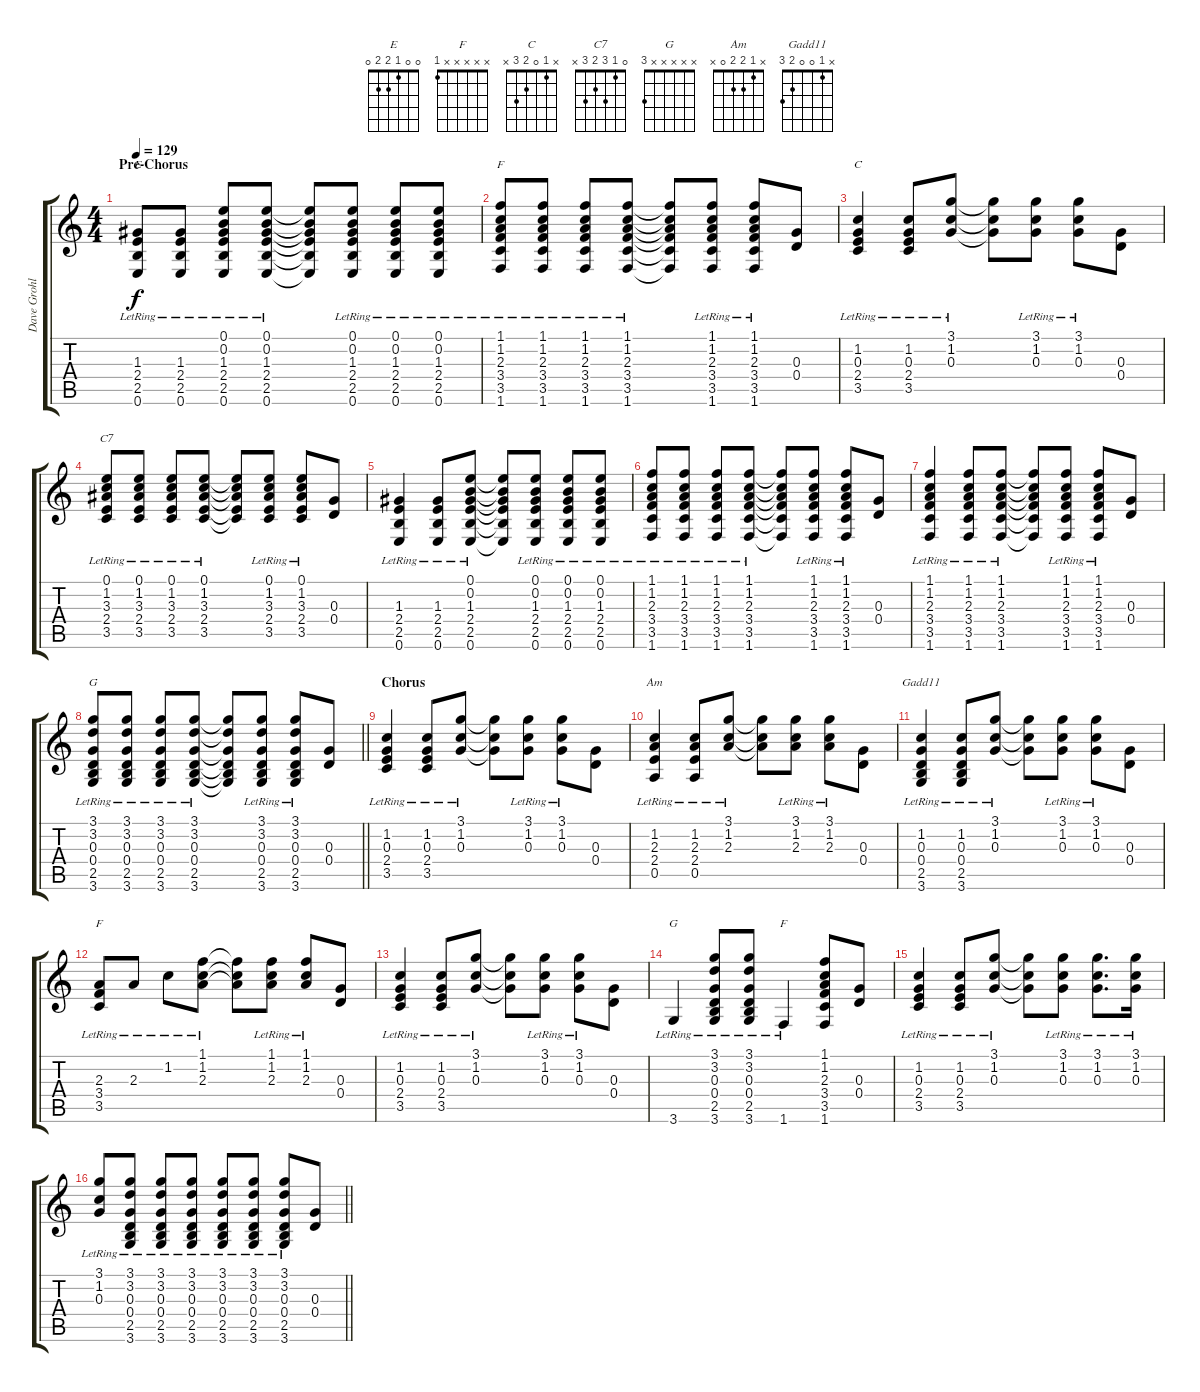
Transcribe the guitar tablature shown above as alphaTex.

\track ("Dave Grohl" "Dave Grohl") {instrument electricguitarclean}
\staff {score tabs}
\tuning (E4 B3 G3 D3 A2 E2) {hide}
\chord ("E" 0 0 1 2 2 0)
\chord ("F" 1 1 2 3 3 1) {barre 1}
\chord ("C" x 1 0 2 3 x)
\chord ("C7" 0 1 3 2 3 x)
\chord ("G" 3 3 0 0 2 3) {barre 3}
\chord ("Am" x 1 2 2 0 x)
\chord ("Gadd11" x 1 0 0 2 3)
\chord ("F" x x 2 3 3 x)
\chord ("G" x x x x x 3)
\chord ("F" x x x x x 1)
\ts (4 4)
\section ("" "Pre-Chorus")
\tempo 129
\clef g2
\ks c
(1.3{lr} 2.4{lr} 2.5{lr} 0.6{lr}).8{ch "E" dy f} (1.3{lr} 2.4{lr} 2.5{lr} 0.6{lr}).8 (0.1{lr} 0.2{lr} 1.3{lr} 2.4{lr} 2.5{lr} 0.6{lr}).8 (0.1{lr} 0.2{lr} 1.3{lr} 2.4{lr} 2.5{lr} 0.6{lr}).8 (0.1{t} 0.2{t} 1.3{t} 2.4{t} 2.5{t} 0.6{t}).8 (0.1{lr} 0.2{lr} 1.3{lr} 2.4{lr} 2.5{lr} 0.6{lr}).8 (0.1{lr} 0.2{lr} 1.3{lr} 2.4{lr} 2.5{lr} 0.6{lr}).8 (0.1{lr} 0.2{lr} 1.3{lr} 2.4{lr} 2.5{lr} 0.6{lr}).8 |
(1.1{lr} 1.2{lr} 2.3{lr} 3.4{lr} 3.5{lr} 1.6{lr}).8{ch "F"} (1.1{lr} 1.2{lr} 2.3{lr} 3.4{lr} 3.5{lr} 1.6{lr}).8 (1.1{lr} 1.2{lr} 2.3{lr} 3.4{lr} 3.5{lr} 1.6{lr}).8 (1.1{lr} 1.2{lr} 2.3{lr} 3.4{lr} 3.5{lr} 1.6{lr}).8 (1.1{t} 1.2{t} 2.3{t} 3.4{t} 3.5{t} 1.6{t}).8 (1.1{lr} 1.2{lr} 2.3{lr} 3.4{lr} 3.5{lr} 1.6{lr}).8 (1.1{lr} 1.2{lr} 2.3{lr} 3.4{lr} 3.5{lr} 1.6{lr}).8 (0.3 0.4).8 |
(1.2{lr} 0.3{lr} 2.4{lr} 3.5{lr}).4{ch "C"} (1.2{lr} 0.3{lr} 2.4{lr} 3.5{lr}).8 (3.1{lr} 1.2{lr} 0.3{lr}).8 (3.1{t} 1.2{t} 0.3{t}).8 (3.1{lr} 1.2{lr} 0.3{lr}).8 (3.1{lr} 1.2{lr} 0.3{lr}).8 (0.3 0.4).8 |
(0.1{lr} 1.2{lr} 3.3{lr} 2.4{lr} 3.5{lr}).8{ch "C7"} (0.1{lr} 1.2{lr} 3.3{lr} 2.4{lr} 3.5{lr}).8 (0.1{lr} 1.2{lr} 3.3{lr} 2.4{lr} 3.5{lr}).8 (0.1{lr} 1.2{lr} 3.3{lr} 2.4{lr} 3.5{lr}).8 (0.1{t} 1.2{t} 3.3{t} 2.4{t} 3.5{t}).8 (0.1{lr} 1.2{lr} 3.3{lr} 2.4{lr} 3.5{lr}).8 (0.1{lr} 1.2{lr} 3.3{lr} 2.4{lr} 3.5{lr}).8 (0.3 0.4).8 |
(1.3{lr} 2.4{lr} 2.5{lr} 0.6{lr}).4 (1.3{lr} 2.4{lr} 2.5{lr} 0.6{lr}).8 (0.1{lr} 0.2{lr} 1.3{lr} 2.4{lr} 2.5{lr} 0.6{lr}).8 (0.1{t} 0.2{t} 1.3{t} 2.4{t} 2.5{t} 0.6{t}).8 (0.1{lr} 0.2{lr} 1.3{lr} 2.4{lr} 2.5{lr} 0.6{lr}).8 (0.1{lr} 0.2{lr} 1.3{lr} 2.4{lr} 2.5{lr} 0.6{lr}).8 (0.1{lr} 0.2{lr} 1.3{lr} 2.4{lr} 2.5{lr} 0.6{lr}).8 |
(1.1{lr} 1.2{lr} 2.3{lr} 3.4{lr} 3.5{lr} 1.6{lr}).8 (1.1{lr} 1.2{lr} 2.3{lr} 3.4{lr} 3.5{lr} 1.6{lr}).8 (1.1{lr} 1.2{lr} 2.3{lr} 3.4{lr} 3.5{lr} 1.6{lr}).8 (1.1{lr} 1.2{lr} 2.3{lr} 3.4{lr} 3.5{lr} 1.6{lr}).8 (1.1{t} 1.2{t} 2.3{t} 3.4{t} 3.5{t} 1.6{t}).8 (1.1{lr} 1.2{lr} 2.3{lr} 3.4{lr} 3.5{lr} 1.6{lr}).8 (1.1{lr} 1.2{lr} 2.3{lr} 3.4{lr} 3.5{lr} 1.6{lr}).8 (0.3 0.4).8 |
(1.1{lr} 1.2{lr} 2.3{lr} 3.4{lr} 3.5{lr} 1.6{lr}).4 (1.1{lr} 1.2{lr} 2.3{lr} 3.4{lr} 3.5{lr} 1.6{lr}).8 (1.1{lr} 1.2{lr} 2.3{lr} 3.4{lr} 3.5{lr} 1.6{lr}).8 (1.1{t} 1.2{t} 2.3{t} 3.4{t} 3.5{t} 1.6{t}).8 (1.1{lr} 1.2{lr} 2.3{lr} 3.4{lr} 3.5{lr} 1.6{lr}).8 (1.1{lr} 1.2{lr} 2.3{lr} 3.4{lr} 3.5{lr} 1.6{lr}).8 (0.3 0.4).8 |
\barLineRight lightlight
(3.1{lr} 3.2{lr} 0.3{lr} 0.4{lr} 2.5{lr} 3.6{lr}).8{ch "G"} (3.1{lr} 3.2{lr} 0.3{lr} 0.4{lr} 2.5{lr} 3.6{lr}).8 (3.1{lr} 3.2{lr} 0.3{lr} 0.4{lr} 2.5{lr} 3.6{lr}).8 (3.1{lr} 3.2{lr} 0.3{lr} 0.4{lr} 2.5{lr} 3.6{lr}).8 (3.1{t} 3.2{t} 0.3{t} 0.4{t} 2.5{t} 3.6{t}).8 (3.1{lr} 3.2{lr} 0.3{lr} 0.4{lr} 2.5{lr} 3.6{lr}).8 (3.1{lr} 3.2{lr} 0.3{lr} 0.4{lr} 2.5{lr} 3.6{lr}).8 (0.3 0.4).8 |
\section ("" "Chorus")
(1.2{lr} 0.3{lr} 2.4{lr} 3.5{lr}).4 (1.2{lr} 0.3{lr} 2.4{lr} 3.5{lr}).8 (3.1{lr} 1.2{lr} 0.3{lr}).8 (3.1{t} 1.2{t} 0.3{t}).8 (3.1{lr} 1.2{lr} 0.3{lr}).8 (3.1{lr} 1.2{lr} 0.3{lr}).8 (0.3 0.4).8 |
(1.2{lr} 2.3{lr} 2.4{lr} 0.5{lr}).4{ch "Am"} (1.2{lr} 2.3{lr} 2.4{lr} 0.5{lr}).8 (3.1{lr} 1.2{lr} 2.3{lr}).8 (3.1{t} 1.2{t} 2.3{t}).8 (3.1{lr} 1.2{lr} 2.3{lr}).8 (3.1{lr} 1.2{lr} 2.3{lr}).8 (0.3 0.4).8 |
(1.2{lr} 0.3{lr} 0.4{lr} 2.5{lr} 3.6{lr}).4{ch "Gadd11"} (1.2{lr} 0.3{lr} 0.4{lr} 2.5{lr} 3.6{lr}).8 (3.1{lr} 1.2{lr} 0.3{lr}).8 (3.1{t} 1.2{t} 0.3{t}).8 (3.1{lr} 1.2{lr} 0.3{lr}).8 (3.1{lr} 1.2{lr} 0.3{lr}).8 (0.3 0.4).8 |
(2.3{lr} 3.4{lr} 3.5{lr}).8{ch "F"} 2.3{lr}.8 1.2{lr}.8 (1.1{lr} 1.2{lr} 2.3{lr}).8 (1.1{t} 1.2{t} 2.3{t}).8 (1.1{lr} 1.2{lr} 2.3{lr}).8 (1.1{lr} 1.2{lr} 2.3{lr}).8 (0.3 0.4).8 |
(1.2{lr} 0.3{lr} 2.4{lr} 3.5{lr}).4 (1.2{lr} 0.3{lr} 2.4{lr} 3.5{lr}).8 (3.1{lr} 1.2{lr} 0.3{lr}).8 (3.1{t} 1.2{t} 0.3{t}).8 (3.1{lr} 1.2{lr} 0.3{lr}).8 (3.1{lr} 1.2{lr} 0.3{lr}).8 (0.3 0.4).8 |
3.6{lr}.4{ch "G"} (3.1{lr} 3.2{lr} 0.3{lr} 0.4{lr} 2.5{lr} 3.6{lr}).8 (3.1{lr} 3.2{lr} 0.3{lr} 0.4{lr} 2.5{lr} 3.6{lr}).8 1.6{lr}.4{ch "F"} (1.1 1.2 2.3 3.4 3.5 1.6).8 (0.3 0.4).8 |
(1.2{lr} 0.3{lr} 2.4{lr} 3.5{lr}).4 (1.2{lr} 0.3{lr} 2.4{lr} 3.5{lr}).8 (3.1{lr} 1.2{lr} 0.3{lr}).8 (3.1{t} 1.2{t} 0.3{t}).8 (3.1{lr} 1.2{lr} 0.3{lr}).8 (3.1{lr} 1.2{lr} 0.3{lr}).8{d} (3.1{lr} 1.2{lr} 0.3{lr}).16 |
\barLineRight lightlight
(3.1{lr} 1.2{lr} 0.3{lr}).8 (3.1{lr} 3.2{lr} 0.3{lr} 0.4{lr} 2.5{lr} 3.6{lr}).8 (3.1{lr} 3.2{lr} 0.3{lr} 0.4{lr} 2.5{lr} 3.6{lr}).8 (3.1{lr} 3.2{lr} 0.3{lr} 0.4{lr} 2.5{lr} 3.6{lr}).8 (3.1{lr} 3.2{lr} 0.3{lr} 0.4{lr} 2.5{lr} 3.6{lr}).8 (3.1{lr} 3.2{lr} 0.3{lr} 0.4{lr} 2.5{lr} 3.6{lr}).8 (3.1{lr} 3.2{lr} 0.3{lr} 0.4{lr} 2.5{lr} 3.6{lr}).8 (0.3 0.4).8
